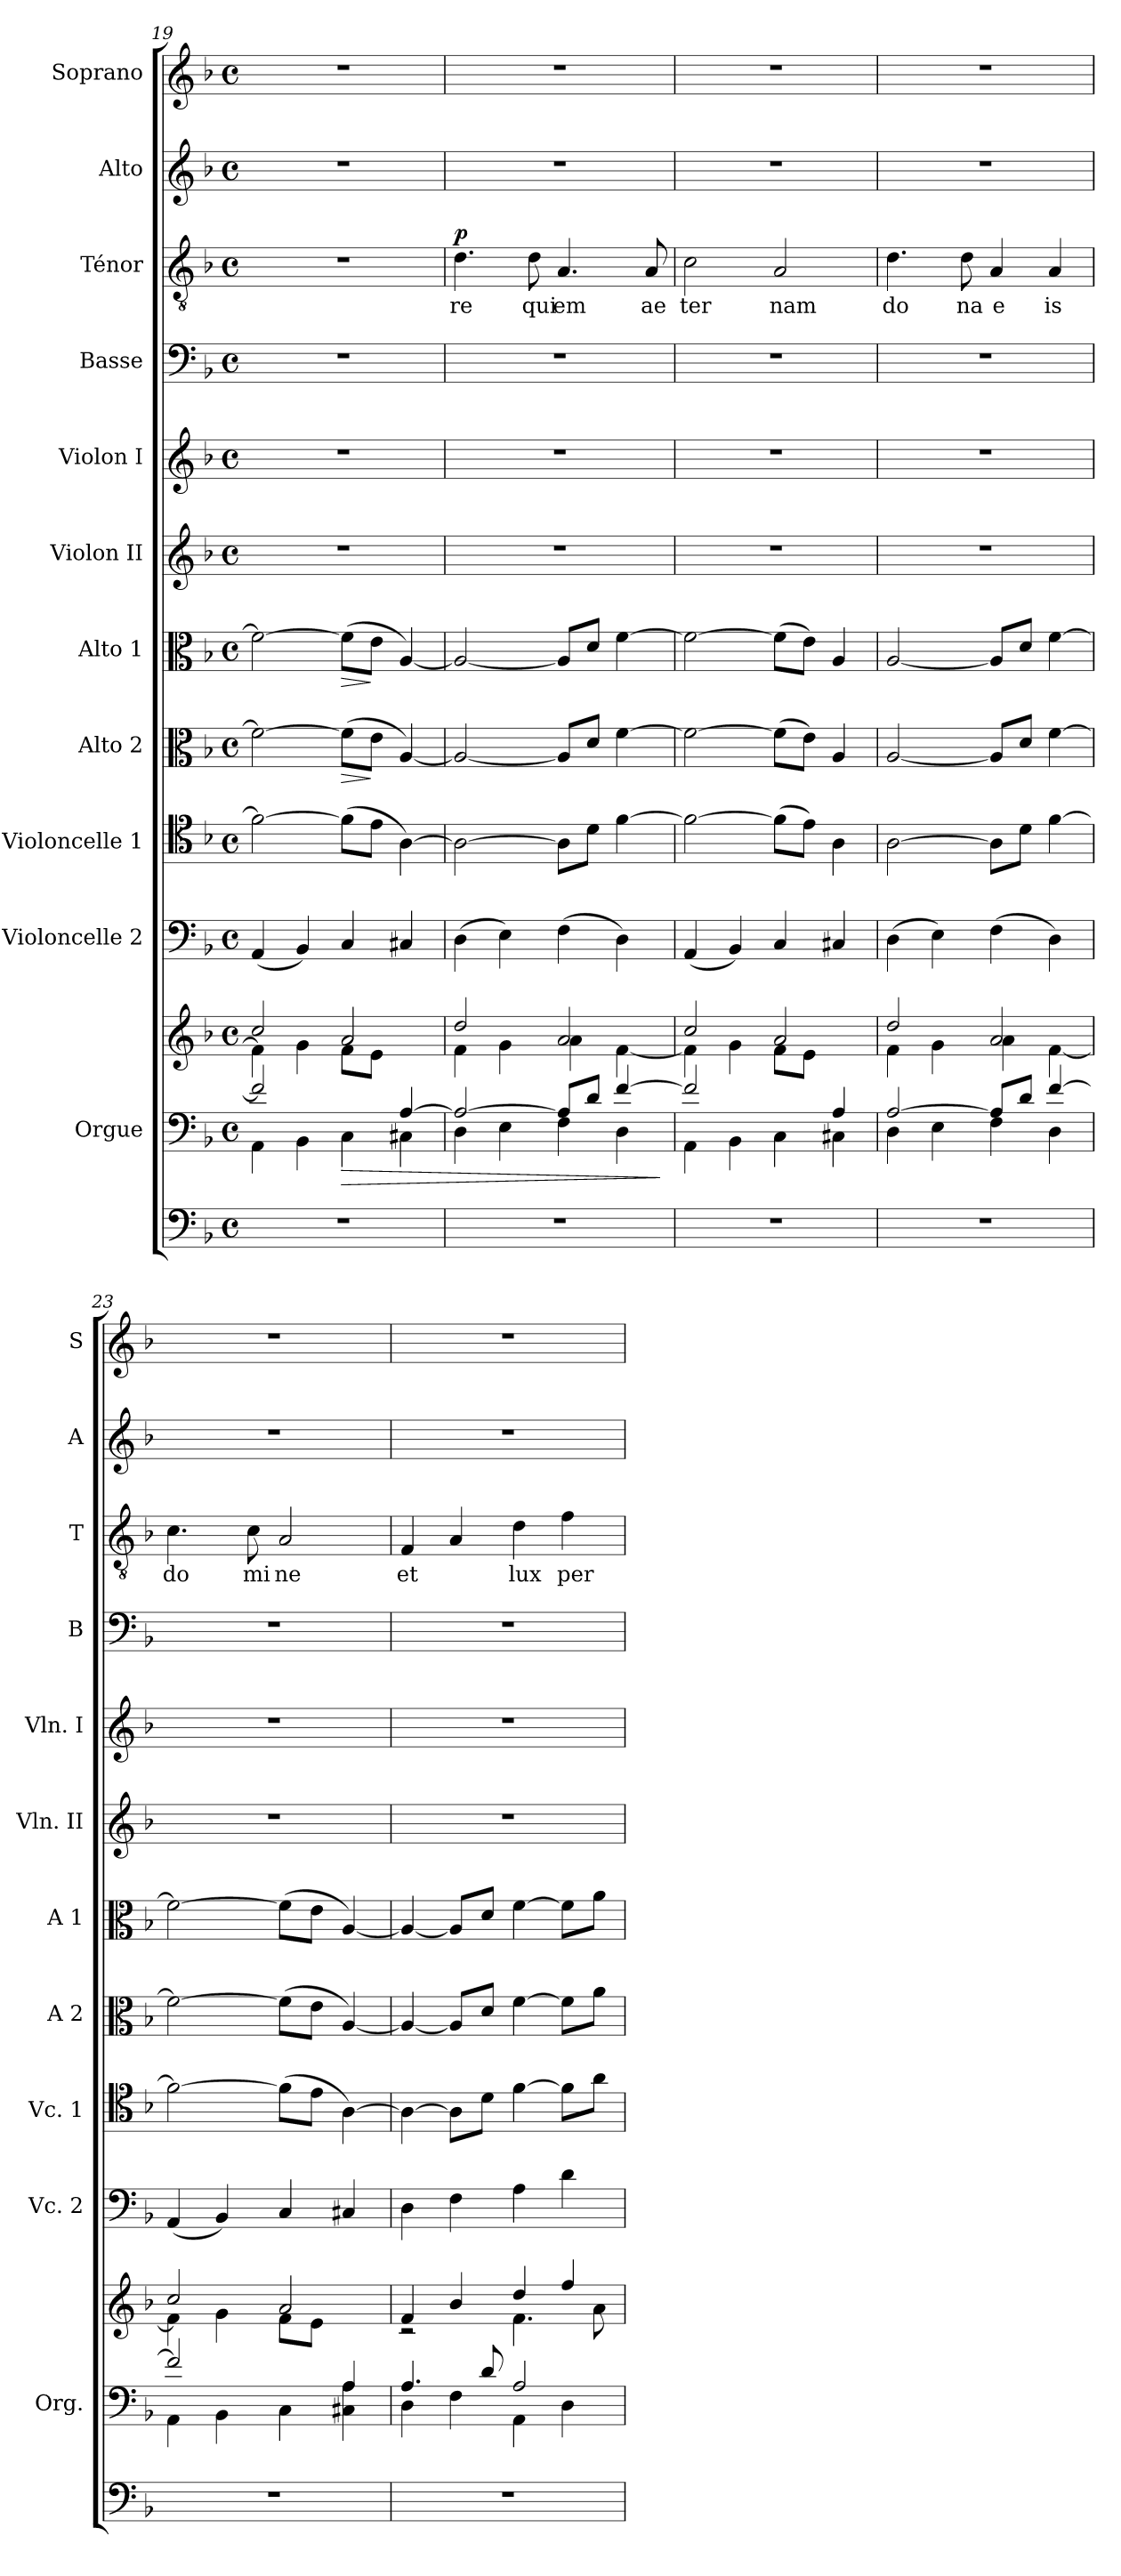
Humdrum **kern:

**kern	**kern	**kern	**dynam	**kern	**kern	**kern	**dynam	**kern	**dynam	**kern	**kern	**kern	**kern	**text	**dynam	**kern	**kern
*part12	*part11	*part11	*part11	*part10	*part9	*part8	*part8	*part7	*part7	*part6	*part5	*part4	*part3	*part3	*part3	*part2	*part1
*staff13	*staff12	*staff11	*staff11/12	*staff10	*staff9	*staff8	*staff8	*staff7	*staff7	*staff6	*staff5	*staff4	*staff3	*staff3	*staff3	*staff2	*staff1
*	*I"Orgue	*	*	*I"Violoncelle 2	*I"Violoncelle 1	*I"Alto 2	*	*I"Alto 1	*	*I"Violon II	*I"Violon I	*I"Basse	*I"Ténor	*	*	*I"Alto	*I"Soprano
*	*I'Org.	*	*	*I'Vc. 2	*I'Vc. 1	*I'A 2	*	*I'A 1	*	*I'Vln. II	*I'Vln. I	*I'B	*I'T	*	*	*I'A	*I'S
*clefF4	*clefF4	*clefG2	*	*clefF4	*clefC4	*clefC3	*	*clefC3	*	*clefG2	*clefG2	*clefF4	*clefGv2	*	*	*clefG2	*clefG2
*k[b-]	*k[b-]	*k[b-]	*	*k[b-]	*k[b-]	*k[b-]	*	*k[b-]	*	*k[b-]	*k[b-]	*k[b-]	*k[b-]	*	*	*k[b-]	*k[b-]
*d:	*d:	*d:	*	*d:	*d:	*d:	*	*d:	*	*d:	*d:	*d:	*d:	*	*	*d:	*d:
*M4/4	*M4/4	*M4/4	*	*M4/4	*M4/4	*M4/4	*	*M4/4	*	*M4/4	*M4/4	*M4/4	*M4/4	*	*	*M4/4	*M4/4
*met(c)	*met(c)	*met(c)	*	*met(c)	*met(c)	*met(c)	*	*met(c)	*	*met(c)	*met(c)	*met(c)	*met(c)	*	*	*met(c)	*met(c)
=19	=19	=19	=19	=19	=19	=19	=19	=19	=19	=19	=19	=19	=19	=19	=19	=19	=19
*	*^	*^	*	*	*	*	*	*	*	*	*	*	*	*	*	*	*
1r	2f/]	4AA\	2cc/	4f\]	.	(<4AA/	2f\_	2f\_	.	2f\_	.	1r	1r	1r	1r	.	.	1r	1r
.	.	4BB-\	.	4g\	.	4BB-/)	.	.	.	.	.	.	.	.	.	.	.	.	.
!	!	!	!	!	!LO:HP:b=2	!	!	!	!LO:HP:b	!	!LO:HP:b	!	!	!	!	!	!	!	!
.	4A/yy	4C\	2a/	8f\L	>	4C/	(>8f\L]	(>8f\L]	>	(>8f\L]	>	.	.	.	.	.	.	.	.
.	.	.	.	8e\J	.	.	8e\J	8e\J	]	8e\J	]	.	.	.	.	.	.	.	.
.	[>4A/	4C#X\	.	4A\yy	.	4C#X/	[4A\)	[4A/)	.	[4A/)	.	.	.	.	.	.	.	.	.
=20	=20	=20	=20	=20	=20	=20	=20	=20	=20	=20	=20	=20	=20	=20	=20	=20	=20	=20	=20
!	!	!	!	!	!	!	!	!	!	!	!	!	!	!	!	!LO:LY:b	!LO:DY:b	!	!
1r	2A/_	4D\	2dd/	4f\	.	(>4D\	2A\_	2A/_	.	2A/_	.	1r	1r	1r	4.d\	re	p	1r	1r
.	.	4E\	.	4g\	.	4E\)	.	.	.	.	.	.	.	.	.	.	.	.	.
!	!	!	!	!	!	!	!	!	!	!	!	!	!	!	!	!LO:LY:b	!	!	!
.	.	.	.	.	.	.	.	.	.	.	.	.	.	.	8d\	qui	.	.	.
!	!	!	!	!	!	!	!	!	!	!	!	!	!	!	!	!LO:LY:b	!	!	!
.	8A/L]	4F\	2a/	4a\	.	(>4F\	8A\L]	8A/L]	.	8A/L]	.	.	.	.	4.A/	em	.	.	.
.	8d/J	.	.	.	.	.	8d\J	8d/J	.	8d/J	.	.	.	.	.	.	.	.	.
.	[>4f/	4D\	.	[<4f\	.	4D\)	[4f\	[4f\	.	[4f\	.	.	.	.	.	.	.	.	.
!	!	!	!	!	!	!	!	!	!	!	!	!	!	!	!	!LO:LY:b	!	!	!
.	.	.	.	.	.	.	.	.	.	.	.	.	.	.	8A/	ae	.	.	.
*	*v	*v	*	*	*	*	*	*	*	*	*	*	*	*	*	*	*	*	*
*	*	*v	*v	*	*	*	*	*	*	*	*	*	*	*	*	*	*	*
.	.	.	]	.	.	.	.	.	.	.	.	.	.	.	.	.	.
=21	=21	=21	=21	=21	=21	=21	=21	=21	=21	=21	=21	=21	=21	=21	=21	=21	=21
*	*^	*^	*	*	*	*	*	*	*	*	*	*	*	*	*	*	*
!	!	!	!	!	!	!	!	!	!	!	!	!	!	!	!	!LO:LY:b	!	!	!
1r	2f/]	4AA\	2cc/	4f\]	.	(<4AA/	2f\_	2f\_	.	2f\_	.	1r	1r	1r	2c\	ter	.	1r	1r
.	.	4BB-\	.	4g\	.	4BB-/)	.	.	.	.	.	.	.	.	.	.	.	.	.
!	!	!	!	!	!	!	!	!	!	!	!	!	!	!	!	!LO:LY:b	!	!	!
.	4A/yy	4C\	2a/	8f\L	.	4C/	(>8f\L]	(>8f\L]	.	(>8f\L]	.	.	.	.	2A/	nam	.	.	.
.	.	.	.	8e\J	.	.	8e\J)	8e\J)	.	8e\J)	.	.	.	.	.	.	.	.	.
.	4A/	4C#X\	.	4A\yy	.	4C#X/	4A\	4A/	.	4A/	.	.	.	.	.	.	.	.	.
!!LO:PB:g=z
=22	=22	=22	=22	=22	=22	=22	=22	=22	=22	=22	=22	=22	=22	=22	=22	=22	=22	=22	=22
!	!	!	!	!	!	!	!	!	!	!	!	!	!	!	!	!LO:LY:b	!	!	!
1r	[>2A/	4D\	2dd/	4f\	.	(>4D\	[2A\	[2A/	.	[2A/	.	1r	1r	1r	4.d\	do	.	1r	1r
.	.	4E\	.	4g\	.	4E\)	.	.	.	.	.	.	.	.	.	.	.	.	.
!	!	!	!	!	!	!	!	!	!	!	!	!	!	!	!	!LO:LY:b	!	!	!
.	.	.	.	.	.	.	.	.	.	.	.	.	.	.	8d\	na	.	.	.
!	!	!	!	!	!	!	!	!	!	!	!	!	!	!	!	!LO:LY:b	!	!	!
.	8A/L]	4F\	2a/	4a\	.	(>4F\	8A\L]	8A/L]	.	8A/L]	.	.	.	.	4A/	e	.	.	.
.	8d/J	.	.	.	.	.	8d\J	8d/J	.	8d/J	.	.	.	.	.	.	.	.	.
!	!	!	!	!	!	!	!	!	!	!	!	!	!	!	!	!LO:LY:b	!	!	!
.	[>4f/	4D\	.	[<4f\	.	4D\)	[4f\	[4f\	.	[4f\	.	.	.	.	4A/	is	.	.	.
=23	=23	=23	=23	=23	=23	=23	=23	=23	=23	=23	=23	=23	=23	=23	=23	=23	=23	=23	=23
!	!	!	!	!	!	!	!	!	!	!	!	!	!	!	!	!LO:LY:b	!	!	!
1r	2f/]	4AA\	2cc/	4f\]	.	(<4AA/	2f\_	2f\_	.	2f\_	.	1r	1r	1r	4.c\	do	.	1r	1r
.	.	4BB-\	.	4g\	.	4BB-/)	.	.	.	.	.	.	.	.	.	.	.	.	.
!	!	!	!	!	!	!	!	!	!	!	!	!	!	!	!	!LO:LY:b	!	!	!
.	.	.	.	.	.	.	.	.	.	.	.	.	.	.	8c\	mi	.	.	.
!	!	!	!	!	!	!	!	!	!	!	!	!	!	!	!	!LO:LY:b	!	!	!
.	4A/yy	4C\	2a/	8f\L	.	4C/	(>8f\L]	(>8f\L]	.	(>8f\L]	.	.	.	.	2A/	ne	.	.	.
.	.	.	.	8e\J	.	.	8e\J	8e\J	.	8e\J	.	.	.	.	.	.	.	.	.
.	4A/	4C#X\ 4A\	.	4A\yy	.	4C#X/	[4A\)	[4A/)	.	[4A/)	.	.	.	.	.	.	.	.	.
=24	=24	=24	=24	=24	=24	=24	=24	=24	=24	=24	=24	=24	=24	=24	=24	=24	=24	=24	=24
!	!	!	!	!	!	!	!	!	!	!	!	!	!	!	!	!LO:LY:b	!	!	!
1r	4D\	4.A/	4f/	2rc	.	4D\	4A\_	4A/_	.	4A/_	.	1r	1r	1r	4F/	et	.	1r	1r
.	4F\	.	4b-/	.	.	4F\	8A\L]	8A/L]	.	8A/L]	.	.	.	.	4A/	.	.	.	.
.	.	8d/	.	.	.	.	8d\J	8d/J	.	8d/J	.	.	.	.	.	.	.	.	.
!	!	!	!	!	!	!	!	!	!	!	!	!	!	!	!	!LO:LY:b	!	!	!
.	4AA\	2A/	4dd/	4.f\	.	4A\	[4f\	[4f\	.	[4f\	.	.	.	.	4d\	lux	.	.	.
!	!	!	!	!	!	!	!	!	!	!	!	!	!	!	!	!LO:LY:b	!	!	!
.	4D\	.	4ff/	.	.	4d\	8f\L]	8f\L]	.	8f\L]	.	.	.	.	4f\	per	.	.	.
.	.	.	.	8a\	.	.	8a\J	8a\J	.	8a\J	.	.	.	.	.	.	.	.	.
*	*v	*v	*	*	*	*	*	*	*	*	*	*	*	*	*	*	*	*	*
*	*	*v	*v	*	*	*	*	*	*	*	*	*	*	*	*	*	*	*
=	=	=	=	=	=	=	=	=	=	=	=	=	=	=	=	=	=
*-	*-	*-	*-	*-	*-	*-	*-	*-	*-	*-	*-	*-	*-	*-	*-	*-	*-
